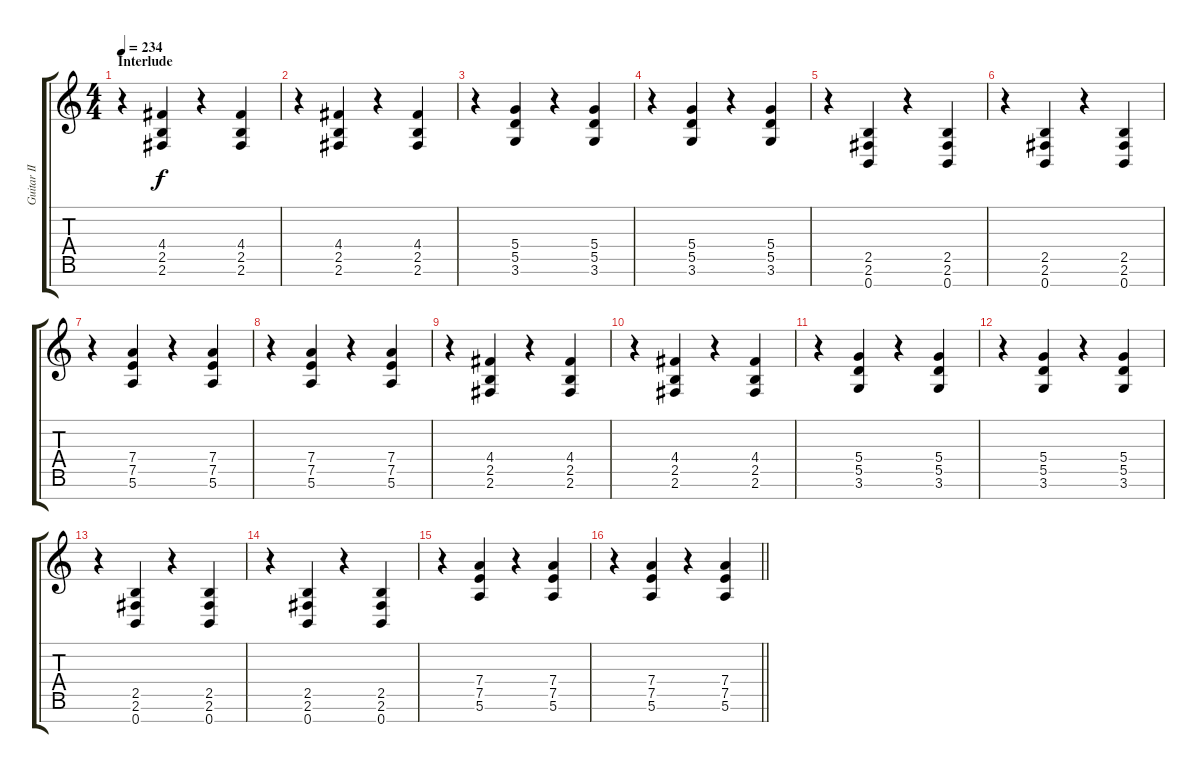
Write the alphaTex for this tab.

\track ("Guitar II" "Guitar II") {instrument distortionguitar}
\staff {score tabs}
\tuning (E4 B3 G3 D3 A2 E2 B1) {hide}
\ts (4 4)
\section ("" "Interlude")
\tempo 234
\clef g2
\ks c
r.4{dy f} (4.4 2.5 2.6).4 r.4 (4.4 2.5 2.6).4 |
r.4 (4.4 2.5 2.6).4 r.4 (4.4 2.5 2.6).4 |
r.4 (5.4 5.5 3.6).4 r.4 (5.4 5.5 3.6).4 |
r.4 (5.4 5.5 3.6).4 r.4 (5.4 5.5 3.6).4 |
r.4 (2.5 2.6 0.7).4 r.4 (2.5 2.6 0.7).4 |
r.4 (2.5 2.6 0.7).4 r.4 (2.5 2.6 0.7).4 |
r.4 (7.4 7.5 5.6).4 r.4 (7.4 7.5 5.6).4 |
r.4 (7.4 7.5 5.6).4 r.4 (7.4 7.5 5.6).4 |
r.4 (4.4 2.5 2.6).4 r.4 (4.4 2.5 2.6).4 |
r.4 (4.4 2.5 2.6).4 r.4 (4.4 2.5 2.6).4 |
r.4 (5.4 5.5 3.6).4 r.4 (5.4 5.5 3.6).4 |
r.4 (5.4 5.5 3.6).4 r.4 (5.4 5.5 3.6).4 |
r.4 (2.5 2.6 0.7).4 r.4 (2.5 2.6 0.7).4 |
r.4 (2.5 2.6 0.7).4 r.4 (2.5 2.6 0.7).4 |
r.4 (7.4 7.5 5.6).4 r.4 (7.4 7.5 5.6).4 |
\barLineRight lightlight
r.4 (7.4 7.5 5.6).4 r.4 (7.4 7.5 5.6).4
